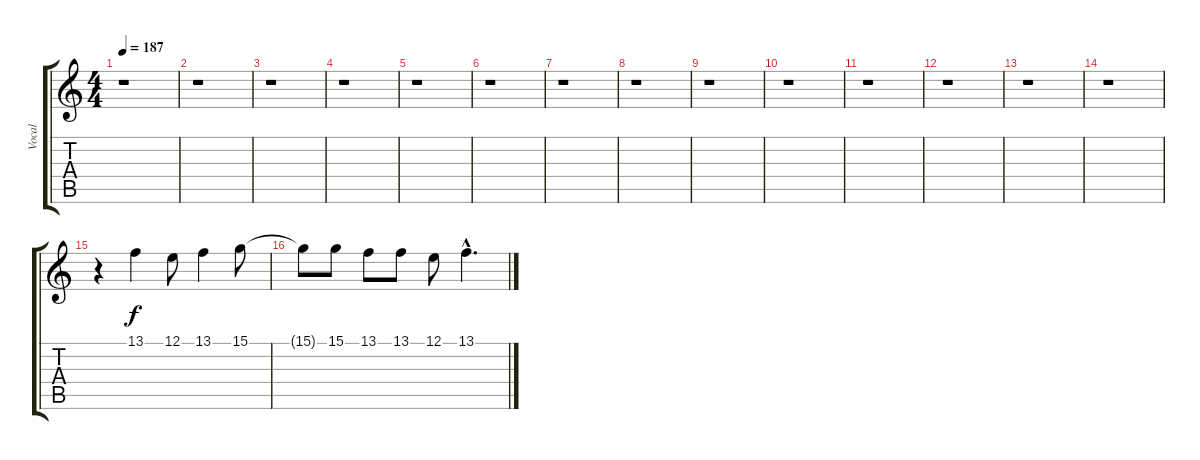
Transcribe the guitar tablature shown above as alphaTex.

\track ("Vocal" "Vocal") {instrument tenorsax}
\staff {score tabs}
\tuning (E4 B3 G3 D3 A2 E2) {hide}
\ts (4 4)
\tempo 187
\clef g2
\ks c
r.1{dy f} |
r.1 |
r.1 |
r.1 |
r.1 |
r.1 |
r.1 |
r.1 |
r.1 |
r.1 |
r.1 |
r.1 |
r.1 |
r.1 |
r.4 13.1.4 12.1.8 13.1.4 15.1.8 |
15.1{t}.8 15.1.8 13.1.8 13.1.8 12.1.8 13.1{hac}.4{d}
